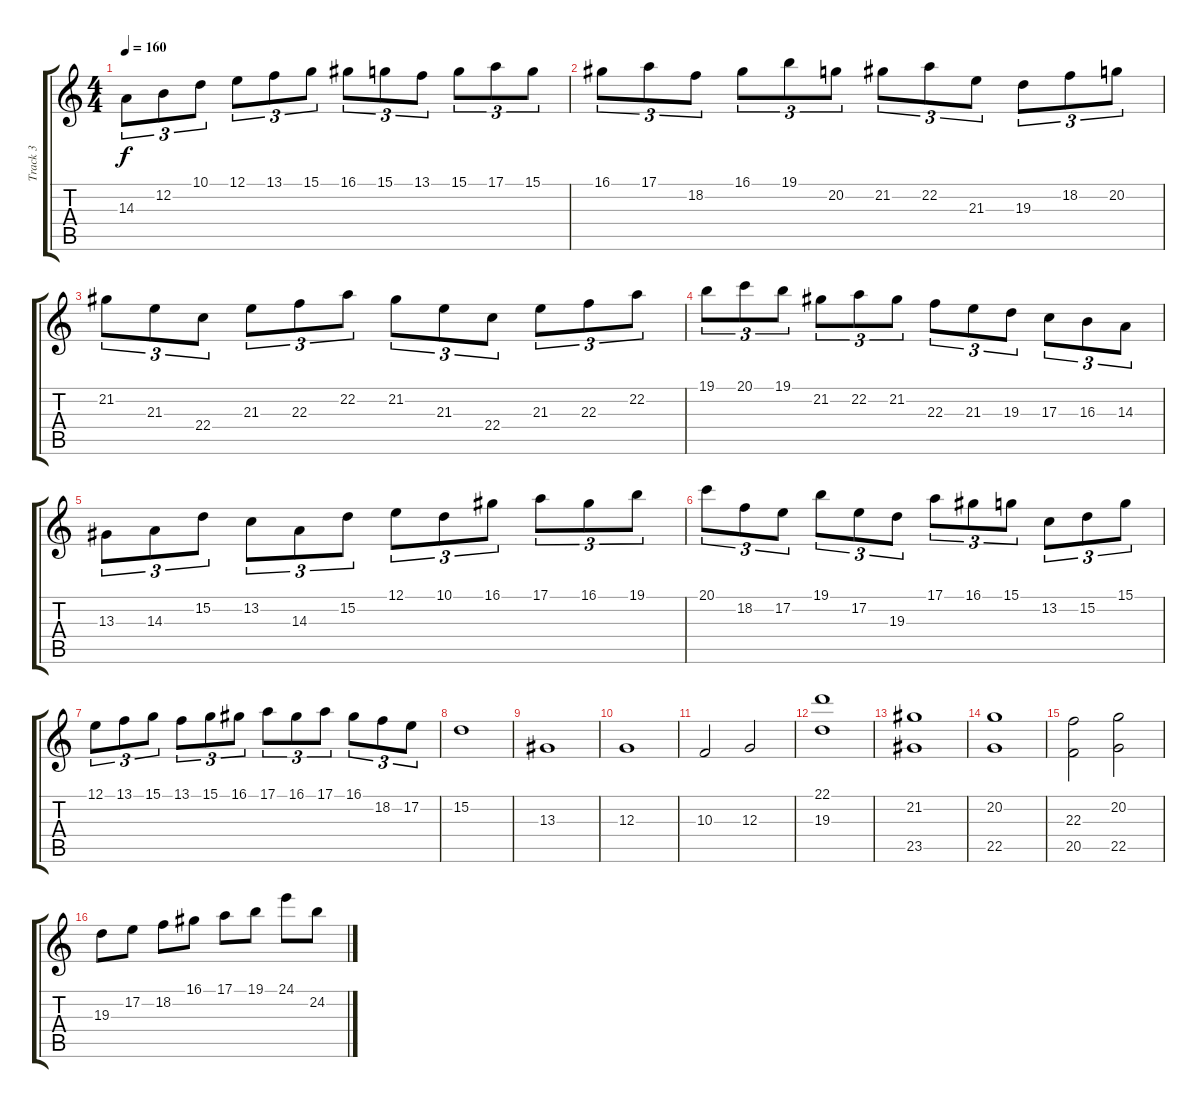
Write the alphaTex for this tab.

\track ("Track 3" "Track 3") {instrument stringensemble1}
\staff {score tabs}
\tuning (E4 B3 G3 D3 A2 E2) {hide}
\ts (4 4)
\tempo 160
\clef g2
\ks c
14.3.8{tu (3 2) dy f} 12.2.8{tu (3 2)} 10.1.8{tu (3 2)} 12.1.8{tu (3 2)} 13.1.8{tu (3 2)} 15.1.8{tu (3 2)} 16.1.8{tu (3 2)} 15.1.8{tu (3 2)} 13.1.8{tu (3 2)} 15.1.8{tu (3 2)} 17.1.8{tu (3 2)} 15.1.8{tu (3 2)} |
16.1.8{tu (3 2)} 17.1.8{tu (3 2)} 18.2.8{tu (3 2)} 16.1.8{tu (3 2)} 19.1.8{tu (3 2)} 20.2.8{tu (3 2)} 21.2.8{tu (3 2)} 22.2.8{tu (3 2)} 21.3.8{tu (3 2)} 19.3.8{tu (3 2)} 18.2.8{tu (3 2)} 20.2.8{tu (3 2)} |
21.2.8{tu (3 2)} 21.3.8{tu (3 2)} 22.4.8{tu (3 2)} 21.3.8{tu (3 2)} 22.3.8{tu (3 2)} 22.2.8{tu (3 2)} 21.2.8{tu (3 2)} 21.3.8{tu (3 2)} 22.4.8{tu (3 2)} 21.3.8{tu (3 2)} 22.3.8{tu (3 2)} 22.2.8{tu (3 2)} |
19.1.8{tu (3 2)} 20.1.8{tu (3 2)} 19.1.8{tu (3 2)} 21.2.8{tu (3 2)} 22.2.8{tu (3 2)} 21.2.8{tu (3 2)} 22.3.8{tu (3 2)} 21.3.8{tu (3 2)} 19.3.8{tu (3 2)} 17.3.8{tu (3 2)} 16.3.8{tu (3 2)} 14.3.8{tu (3 2)} |
13.3.8{tu (3 2)} 14.3.8{tu (3 2)} 15.2.8{tu (3 2)} 13.2.8{tu (3 2)} 14.3.8{tu (3 2)} 15.2.8{tu (3 2)} 12.1.8{tu (3 2)} 10.1.8{tu (3 2)} 16.1.8{tu (3 2)} 17.1.8{tu (3 2)} 16.1.8{tu (3 2)} 19.1.8{tu (3 2)} |
20.1.8{tu (3 2)} 18.2.8{tu (3 2)} 17.2.8{tu (3 2)} 19.1.8{tu (3 2)} 17.2.8{tu (3 2)} 19.3.8{tu (3 2)} 17.1.8{tu (3 2)} 16.1.8{tu (3 2)} 15.1.8{tu (3 2)} 13.2.8{tu (3 2)} 15.2.8{tu (3 2)} 15.1.8{tu (3 2)} |
12.1.8{tu (3 2)} 13.1.8{tu (3 2)} 15.1.8{tu (3 2)} 13.1.8{tu (3 2)} 15.1.8{tu (3 2)} 16.1.8{tu (3 2)} 17.1.8{tu (3 2)} 16.1.8{tu (3 2)} 17.1.8{tu (3 2)} 16.1.8{tu (3 2)} 18.2.8{tu (3 2)} 17.2.8{tu (3 2)} |
15.2.1 |
13.3.1 |
12.3.1 |
10.3.2 12.3.2 |
(22.1 19.3).1 |
(21.2 23.5).1 |
(20.2 22.5).1 |
(22.3 20.5).2 (20.2 22.5).2 |
19.3.8 17.2.8 18.2.8 16.1.8 17.1.8 19.1.8 24.1.8 24.2.8
